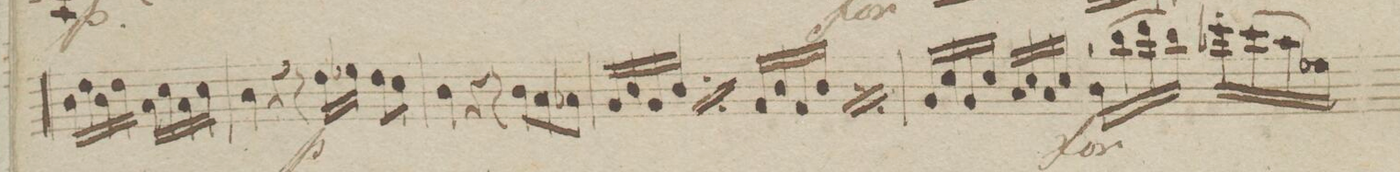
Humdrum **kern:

**kern	**dynam
*I"Violin 2do	*
*clefG2	*
*k[b-]	*
*met(c)	*
*M4/4	*
16b-\LL	.
16dd\	.
16b-\	.
16dd\JJ	.
16a\LL	.
16cc\	.
16a\	.
16cc\JJ	.
=29	=29
4b-\	.
4r	.
8r	.
16dd\LL	p
16ee-X\JJ	.
8dd\L	.
8cc\J	.
=30	=30
4b-\	.
4r	.
8r	.
8b-\L	.
8a\	.
8a-X\J	.
=31	=31
16g/LL	.
16b-/	.
16g/	.
16b-/JJ	.
*rep	*
16g/LL	.
16b-/	.
16g/	.
16b-/JJ	.
*Xrep	*
16f/LL	.
16b-/	.
16f/	.
16b-/JJ	.
*rep	*
16f/LL	.
16b-/	.
16f/	.
16b-/JJ	.
*Xrep	*
=32	=32
16g/LL	.
16cc/	.
16g/	.
16cc/JJ	.
16a/LL	.
16cc/	.
16a/	.
16cc/JJ	.
16b-`\LL	f
(16bb-\	.
16ddd\	.
16bb-\JJ)	.
16eee-X'\LL	.
(16eee-\	.
16ddd\	.
16ee-X\JJ)	.
=33	=33
*-	*-
